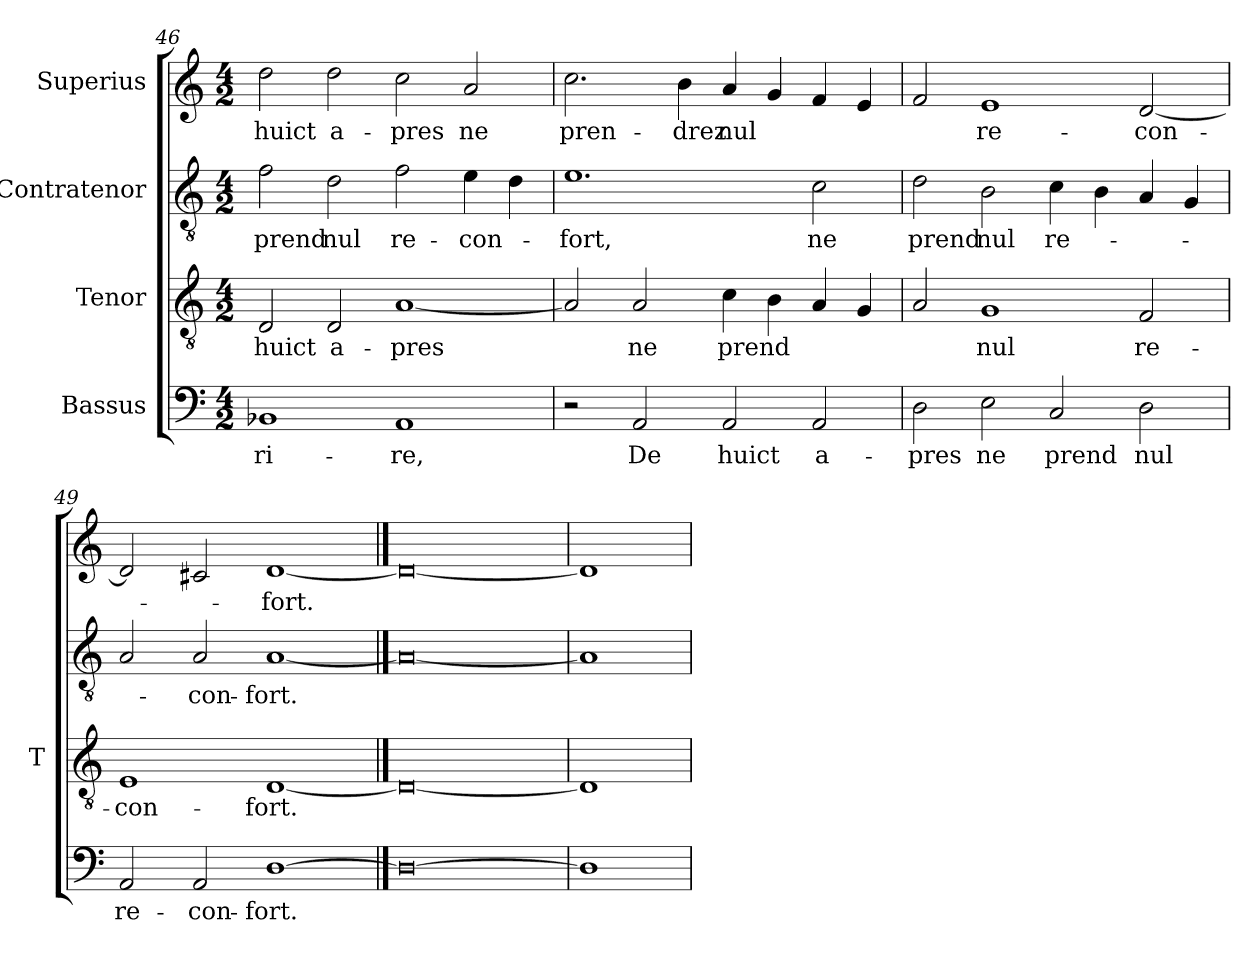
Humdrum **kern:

**kern	**text	**kern	**text	**kern	**text	**kern	**text
*part4	*part4	*part3	*part3	*part2	*part2	*part1	*part1
*staff4	*staff4	*staff3	*staff3	*staff2	*staff2	*staff1	*staff1
*I"Bassus	*	*I"Tenor	*	*I"Contratenor	*	*I"Superius	*
*	*	*I'T	*	*	*	*	*
*clefF4	*	*clefGv2	*	*clefGv2	*	*clefG2	*
*k[]	*	*k[]	*	*k[]	*	*k[]	*
*M4/2	*	*M4/2	*	*M4/2	*	*M4/2	*
=46	=46	=46	=46	=46	=46	=46	=46
1BB-X	ri-	2D	-huict	2f	-prend	2dd	-huict
.	.	2D	a-	2d	-nul	2dd	a-
1AA	-re,	[1A	-pres	2f	re-	2cc	-pres
.	.	.	.	4e	con-	2a	-ne
.	.	.	.	4d	.	.	.
=47	=47	=47	=47	=47	=47	=47	=47
2r	.	2A]	.	1.e	-fort,	2.cc	pren-
2AA	-De	2A	-ne	.	.	.	.
.	.	.	.	.	.	4b	-drez
2AA	-huict	4c	-prend	.	.	4a	-nul
.	.	4B	.	.	.	4g	.
2AA	a-	4A	.	2c	-ne	4f	.
.	.	4G	.	.	.	4e	.
=48	=48	=48	=48	=48	=48	=48	=48
2D	-pres	2A	.	2d	-prend	2f	.
2E	-ne	1G	-nul	2B	-nul	1e	re-
2C	-prend	.	.	4c	re-	.	.
.	.	.	.	4B	.	.	.
2D	-nul	2F	re-	4A	.	[2d	con-
.	.	.	.	4G	.	.	.
=49	=49	=49	=49	=49	=49	=49	=49
2AA	re-	1E	con-	2A	.	2d]	.
2AA	con-	.	.	2A	con-	2c#X	.
[1D	-fort.	[1D	-fort.	[1A	-fort.	[1d	-fort.
==50	==50	==50	==50	==50	==50	==50	==50
0D_	.	0D_	.	0A_	.	0d_	.
=51	=51	=51	=51	=51	=51	=51	=51
1D]	.	1D]	.	1A]	.	1d]	.
=	=	=	=	=	=	=	=
*-	*-	*-	*-	*-	*-	*-	*-
